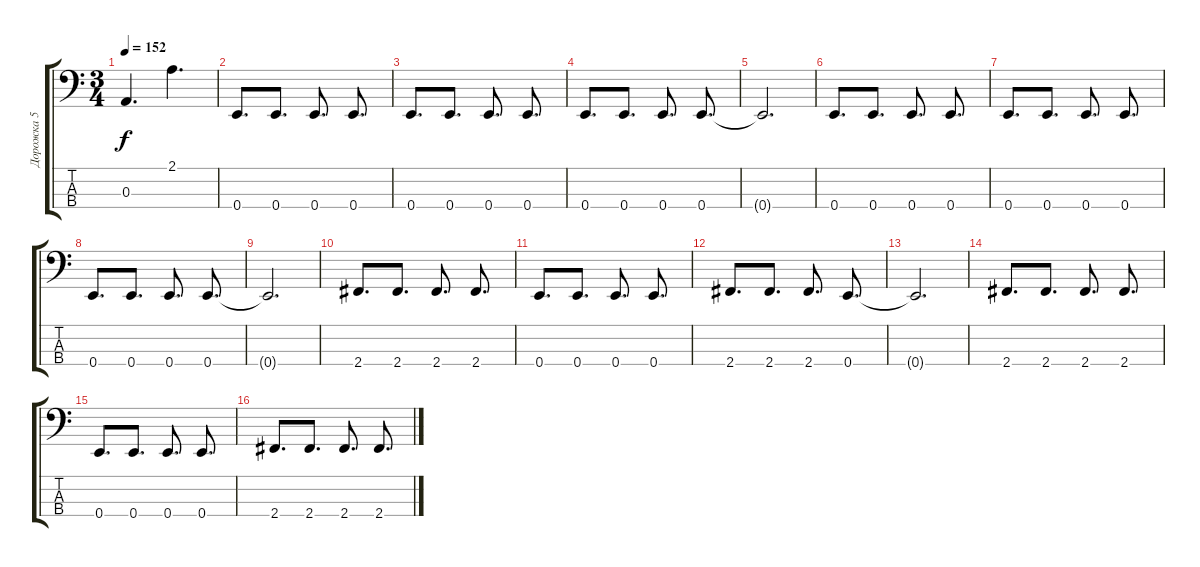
\track ("Дорожка 5" "Дорожка 5") {instrument acousticbass}
\staff {score tabs}
\tuning (G2 D2 A1 E1) {hide}
\ts (3 4)
\tempo 152
\clef f4
\ks c
0.3.4{d dy f} 2.1.4{d} |
0.4.8{d} 0.4.8{d} 0.4.8{d} 0.4.8{d} |
0.4.8{d} 0.4.8{d} 0.4.8{d} 0.4.8{d} |
0.4.8{d} 0.4.8{d} 0.4.8{d} 0.4.8{d} |
0.4{t}.2{d} |
0.4.8{d} 0.4.8{d} 0.4.8{d} 0.4.8{d} |
0.4.8{d} 0.4.8{d} 0.4.8{d} 0.4.8{d} |
0.4.8{d} 0.4.8{d} 0.4.8{d} 0.4.8{d} |
0.4{t}.2{d} |
2.4.8{d} 2.4.8{d} 2.4.8{d} 2.4.8{d} |
0.4.8{d} 0.4.8{d} 0.4.8{d} 0.4.8{d} |
2.4.8{d} 2.4.8{d} 2.4.8{d} 0.4.8{d} |
0.4{t}.2{d} |
2.4.8{d} 2.4.8{d} 2.4.8{d} 2.4.8{d} |
0.4.8{d} 0.4.8{d} 0.4.8{d} 0.4.8{d} |
2.4.8{d} 2.4.8{d} 2.4.8{d} 2.4.8{d}
